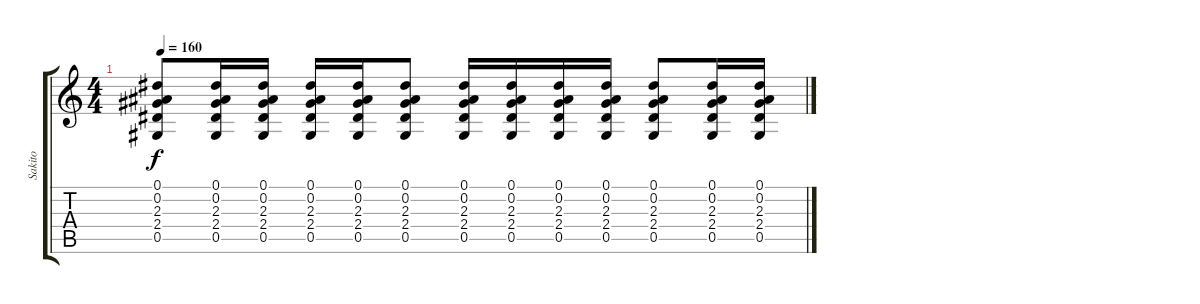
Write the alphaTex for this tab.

\track ("Sakito" "Sakito") {instrument overdrivenguitar}
\staff {score tabs}
\tuning (Eb4 Bb3 Gb3 Db3 Ab2 Eb2) {hide}
\ts (4 4)
\tempo 160
\clef g2
\ks c
(0.1 0.2 2.3 2.4 0.5).8{dy f} (0.1 0.2 2.3 2.4 0.5).16 (0.1 0.2 2.3 2.4 0.5).16 (0.1 0.2 2.3 2.4 0.5).16 (0.1 0.2 2.3 2.4 0.5).16 (0.1 0.2 2.3 2.4 0.5).8 (0.1 0.2 2.3 2.4 0.5).16 (0.1 0.2 2.3 2.4 0.5).16 (0.1 0.2 2.3 2.4 0.5).16 (0.1 0.2 2.3 2.4 0.5).16 (0.1 0.2 2.3 2.4 0.5).8 (0.1 0.2 2.3 2.4 0.5).16 (0.1 0.2 2.3 2.4 0.5).16
